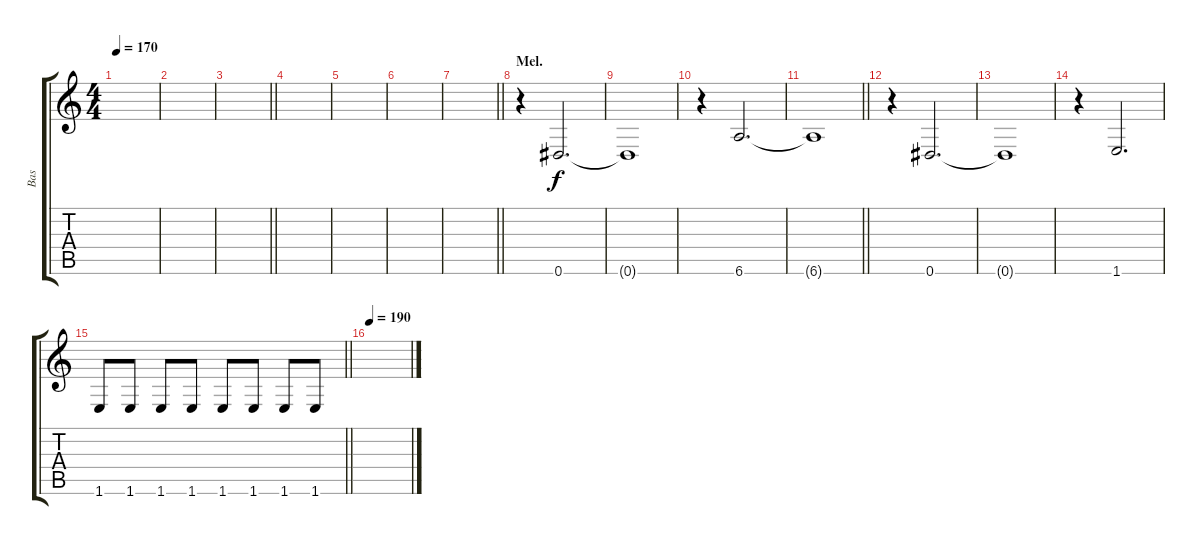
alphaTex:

\track ("Bas" "Bas") {instrument electricbassfinger}
\staff {score tabs}
\tuning (Eb4 Bb3 Gb3 Db3 Ab2 Eb2) {hide}
\ts (4 4)
\tempo 170
\clef g2
\ks c
|
|
\barLineRight lightlight
|
|
|
|
\barLineRight lightlight
|
\section ("" "Mel.")
r.4 0.6.2{d} |
0.6{t}.1 |
r.4 6.6.2{d} |
\barLineRight lightlight
6.6{t}.1 |
r.4 0.6.2{d} |
0.6{t}.1 |
r.4 1.6.2{d} |
\barLineRight lightlight
1.6.8 1.6.8 1.6.8 1.6.8 1.6.8 1.6.8 1.6.8 1.6.8 |
\tempo 190
